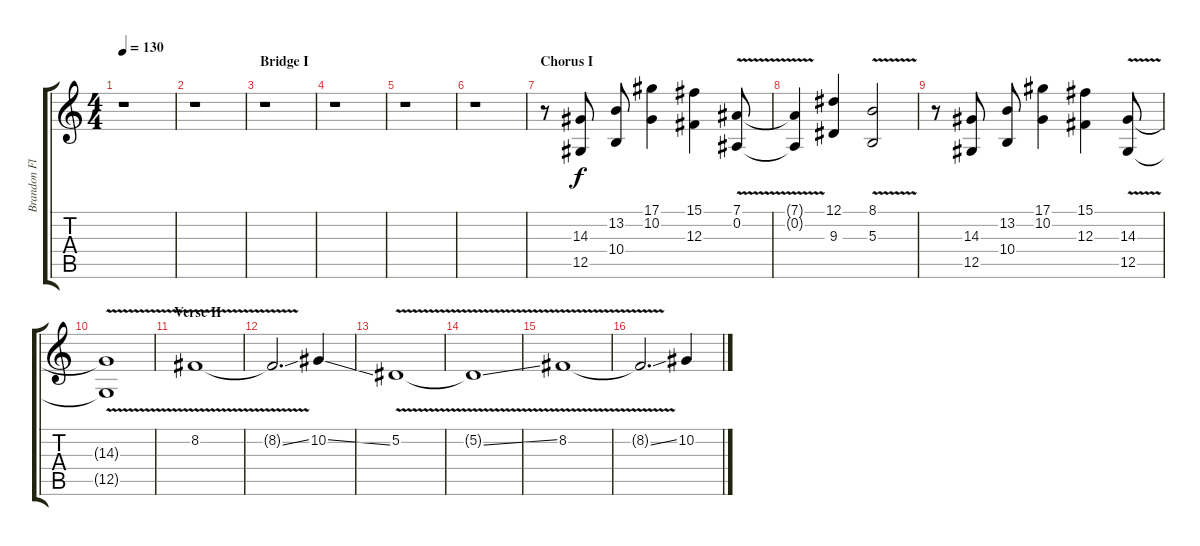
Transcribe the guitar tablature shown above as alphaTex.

\track ("Brandon Flowers (Synth 1)" "Brandon Fl") {instrument lead2sawtooth}
\staff {score tabs}
\tuning (Eb4 Bb3 Gb3 Db3 Ab2 Eb2) {hide}
\ts (4 4)
\tempo 130
\clef g2
\ks c
r.1{dy f} |
r.1 |
\section ("" "Bridge I")
r.1 |
r.1 |
r.1 |
r.1 |
\section ("" "Chorus I")
r.8 (14.3 12.5).8 (13.2 10.4).8 (17.1 10.2).4 (15.1 12.3).4 (7.1{v} 0.2{v}).8 |
(7.1{v t} 0.2{v t}).4 (12.1 9.3).4 (8.1{v} 5.3{v}).2 |
r.8 (14.3 12.5).8 (13.2 10.4).8 (17.1 10.2).4 (15.1 12.3).4 (14.3{v} 12.5{v}).8 |
(14.3{v t} 12.5{t}).1 |
\section ("" "Verse II")
8.2{v}.1 |
8.2{v ss t}.2{d} 10.2{ss}.4 |
5.2{v}.1 |
5.2{v ss t}.1 |
8.2{v}.1 |
8.2{v ss t}.2{d} 10.2{ss}.4
